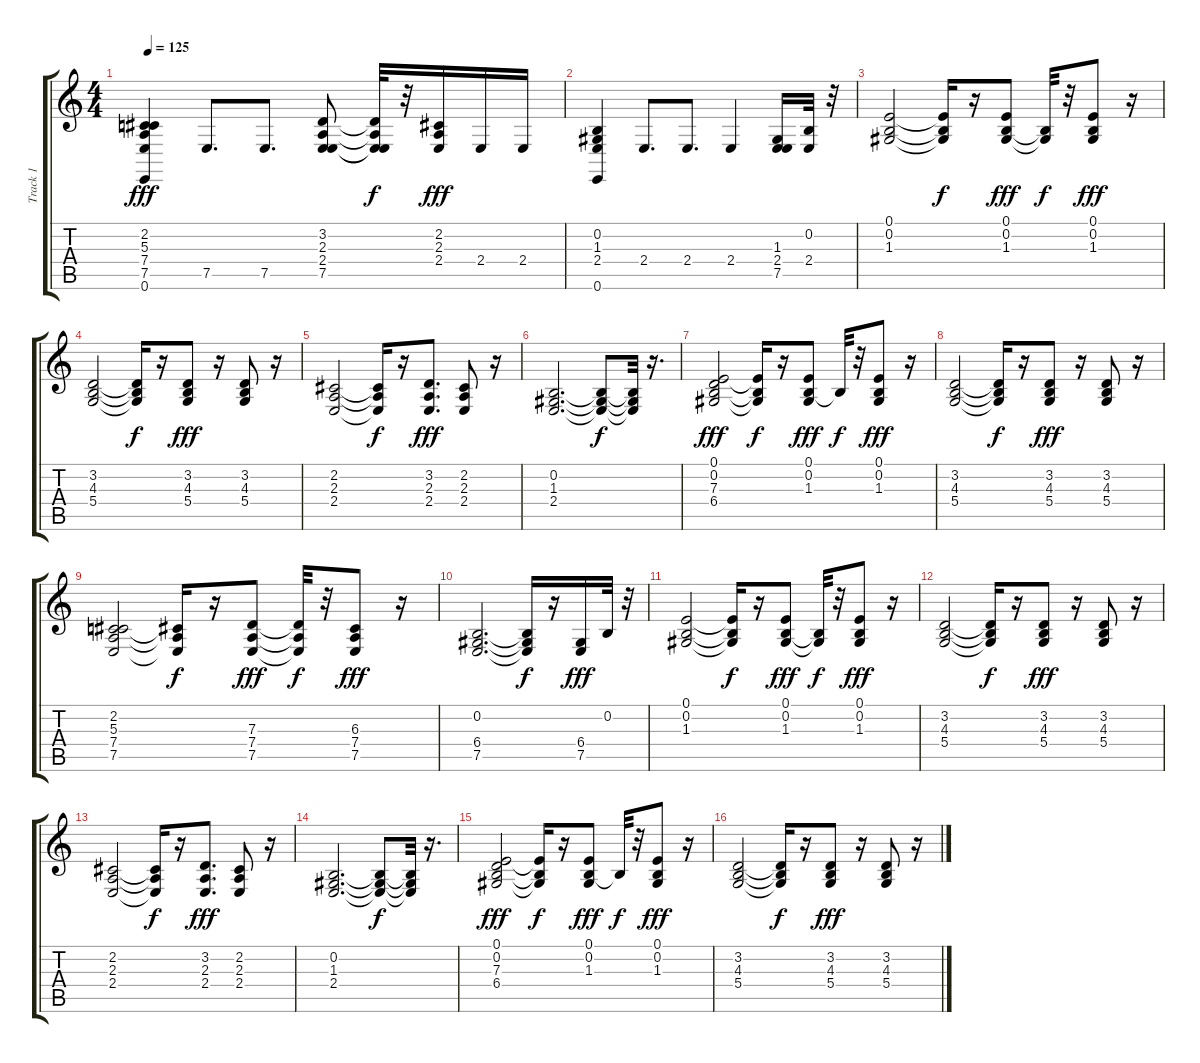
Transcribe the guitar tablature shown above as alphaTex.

\track ("Track 1" "Track 1") {instrument brightacousticpiano}
\staff {score tabs}
\tuning (E4 B3 G3 D3 A2 E2) {hide}
\ts (4 4)
\tempo 125
\clef g2
\ks c
(2.2 5.3 7.4 7.5 0.6).4{dy fff} 7.5.8{d} 7.5.8{d} (3.2 2.3 2.4 7.5).8 (3.2{t} 2.3{t} 2.4{t} 7.5{t}).32{dy f} r.32 (2.2 2.3 2.4).16{dy fff} 2.4.16 2.4.16 |
(0.2 1.3 2.4 0.6).4 2.4.8{d} 2.4.8{d} 2.4.4 (1.3 2.4 7.5).16 (0.2 2.4).32 r.32 |
(0.1 0.2 1.3).2 (0.1{t} 0.2{t} 1.3{t}).16{dy f} r.16 (0.1 0.2 1.3).8{dy fff} (0.2{t} 1.3{t}).32{dy f} r.32 (0.1 0.2 1.3).8{dy fff} r.16 |
(3.2 4.3 5.4).2 (3.2{t} 4.3{t} 5.4{t}).16{dy f} r.16 (3.2 4.3 5.4).8{dy fff} r.16 (3.2 4.3 5.4).8 r.16 |
(2.2 2.3 2.4).2 (2.2{t} 2.3{t} 2.4{t}).16{dy f} r.16 (3.2 2.3 2.4).8{d dy fff} (2.2 2.3 2.4).8 r.16 |
(0.2 1.3 2.4).2{d} (0.2{t} 1.3{t} 2.4{t}).8{dy f} (0.2{t} 1.3{t} 2.4{t}).32 r.16{d} |
(0.1 0.2 7.3 6.4).2{dy fff} (0.1{t} 0.2{t} 6.4{t}).16{dy f} r.16 (0.1 0.2 1.3).8{dy fff} 0.2{t}.32{dy f} r.32 (0.1 0.2 1.3).8{dy fff} r.16 |
(3.2 4.3 5.4).2 (3.2{t} 4.3{t} 5.4{t}).16{dy f} r.16 (3.2 4.3 5.4).8{dy fff} r.16 (3.2 4.3 5.4).8 r.16 |
(2.2 5.3 7.4 7.5).2 (2.2{t} 7.4{t} 7.5{t}).16{dy f} r.16 (7.3 7.4 7.5).8{dy fff} (7.3{t} 7.4{t} 7.5{t}).32{dy f} r.32 (6.3 7.4 7.5).8{dy fff} r.16 |
(0.2 6.4 7.5).2{d} (0.2{t} 6.4{t} 7.5{t}).16{dy f} r.16 (6.4 7.5).16{dy fff} 0.2.32 r.32 |
(0.1 0.2 1.3).2 (0.1{t} 0.2{t} 1.3{t}).16{dy f} r.16 (0.1 0.2 1.3).8{dy fff} (0.2{t} 1.3{t}).32{dy f} r.32 (0.1 0.2 1.3).8{dy fff} r.16 |
(3.2 4.3 5.4).2 (3.2{t} 4.3{t} 5.4{t}).16{dy f} r.16 (3.2 4.3 5.4).8{dy fff} r.16 (3.2 4.3 5.4).8 r.16 |
(2.2 2.3 2.4).2 (2.2{t} 2.3{t} 2.4{t}).16{dy f} r.16 (3.2 2.3 2.4).8{d dy fff} (2.2 2.3 2.4).8 r.16 |
(0.2 1.3 2.4).2{d} (0.2{t} 1.3{t} 2.4{t}).8{dy f} (0.2{t} 1.3{t} 2.4{t}).32 r.16{d} |
(0.1 0.2 7.3 6.4).2{dy fff} (0.1{t} 0.2{t} 6.4{t}).16{dy f} r.16 (0.1 0.2 1.3).8{dy fff} 0.2{t}.32{dy f} r.32 (0.1 0.2 1.3).8{dy fff} r.16 |
(3.2 4.3 5.4).2 (3.2{t} 4.3{t} 5.4{t}).16{dy f} r.16 (3.2 4.3 5.4).8{dy fff} r.16 (3.2 4.3 5.4).8 r.16
